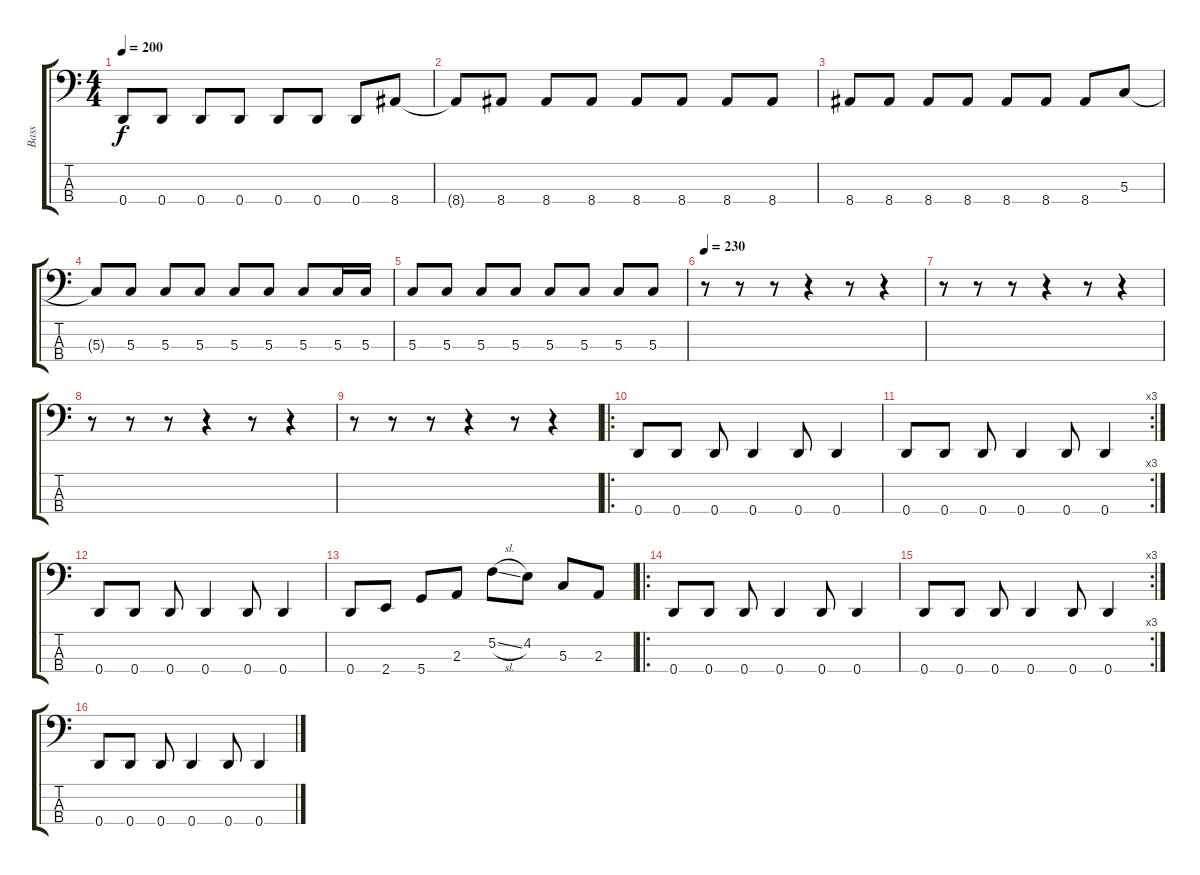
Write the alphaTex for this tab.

\track ("Bass" "Bass") {instrument electricbasspick}
\staff {score tabs}
\tuning (F2 C2 G1 D1) {hide}
\ts (4 4)
\tempo 200
\clef f4
\ks c
0.4.8{dy f} 0.4.8 0.4.8 0.4.8 0.4.8 0.4.8 0.4.8 8.4.8 |
8.4{t}.8 8.4.8 8.4.8 8.4.8 8.4.8 8.4.8 8.4.8 8.4.8 |
8.4.8 8.4.8 8.4.8 8.4.8 8.4.8 8.4.8 8.4.8 5.3.8 |
5.3{t}.8 5.3.8 5.3.8 5.3.8 5.3.8 5.3.8 5.3.8 5.3.16 5.3.16 |
5.3.8 5.3.8 5.3.8 5.3.8 5.3.8 5.3.8 5.3.8 5.3.8 |
\tempo 230
r.8 r.8 r.8 r.4 r.8 r.4 |
r.8 r.8 r.8 r.4 r.8 r.4 |
r.8 r.8 r.8 r.4 r.8 r.4 |
r.8 r.8 r.8 r.4 r.8 r.4 |
\ro
0.4.8 0.4.8 0.4.8 0.4.4 0.4.8 0.4.4 |
\rc 3
0.4.8 0.4.8 0.4.8 0.4.4 0.4.8 0.4.4 |
0.4.8 0.4.8 0.4.8 0.4.4 0.4.8 0.4.4 |
0.4.8 2.4.8 5.4.8 2.3.8 5.2{sl}.8 4.2.8 5.3.8 2.3.8 |
\ro
0.4.8 0.4.8 0.4.8 0.4.4 0.4.8 0.4.4 |
\rc 3
0.4.8 0.4.8 0.4.8 0.4.4 0.4.8 0.4.4 |
0.4.8 0.4.8 0.4.8 0.4.4 0.4.8 0.4.4
